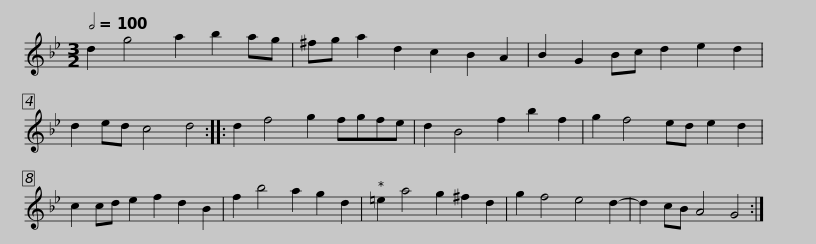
X:1
L:1/8
Q:1/2=100
M:3/2
I:linebreak $
K:Gmin
V:1 treble
V:1
 d2 g4 a2 b2 ag | ^fg a2 d2 c2 B2 A2 | B2 G2 Bc d2 e2 d2 | d2 ed c4 d4 :: d2 f4 g2 fgfe | %5
 d2 B4 f2 b2 f2 |$ g2 f4 ed e2 d2 | c2 cd e2 f2 d2 B2 | f2 b4 a2 g2 d2 | =e2 a4 g2 ^f2 d2 | %10
 g2 f4 e4 d2- | d2 cB A4 G4 :| %12
